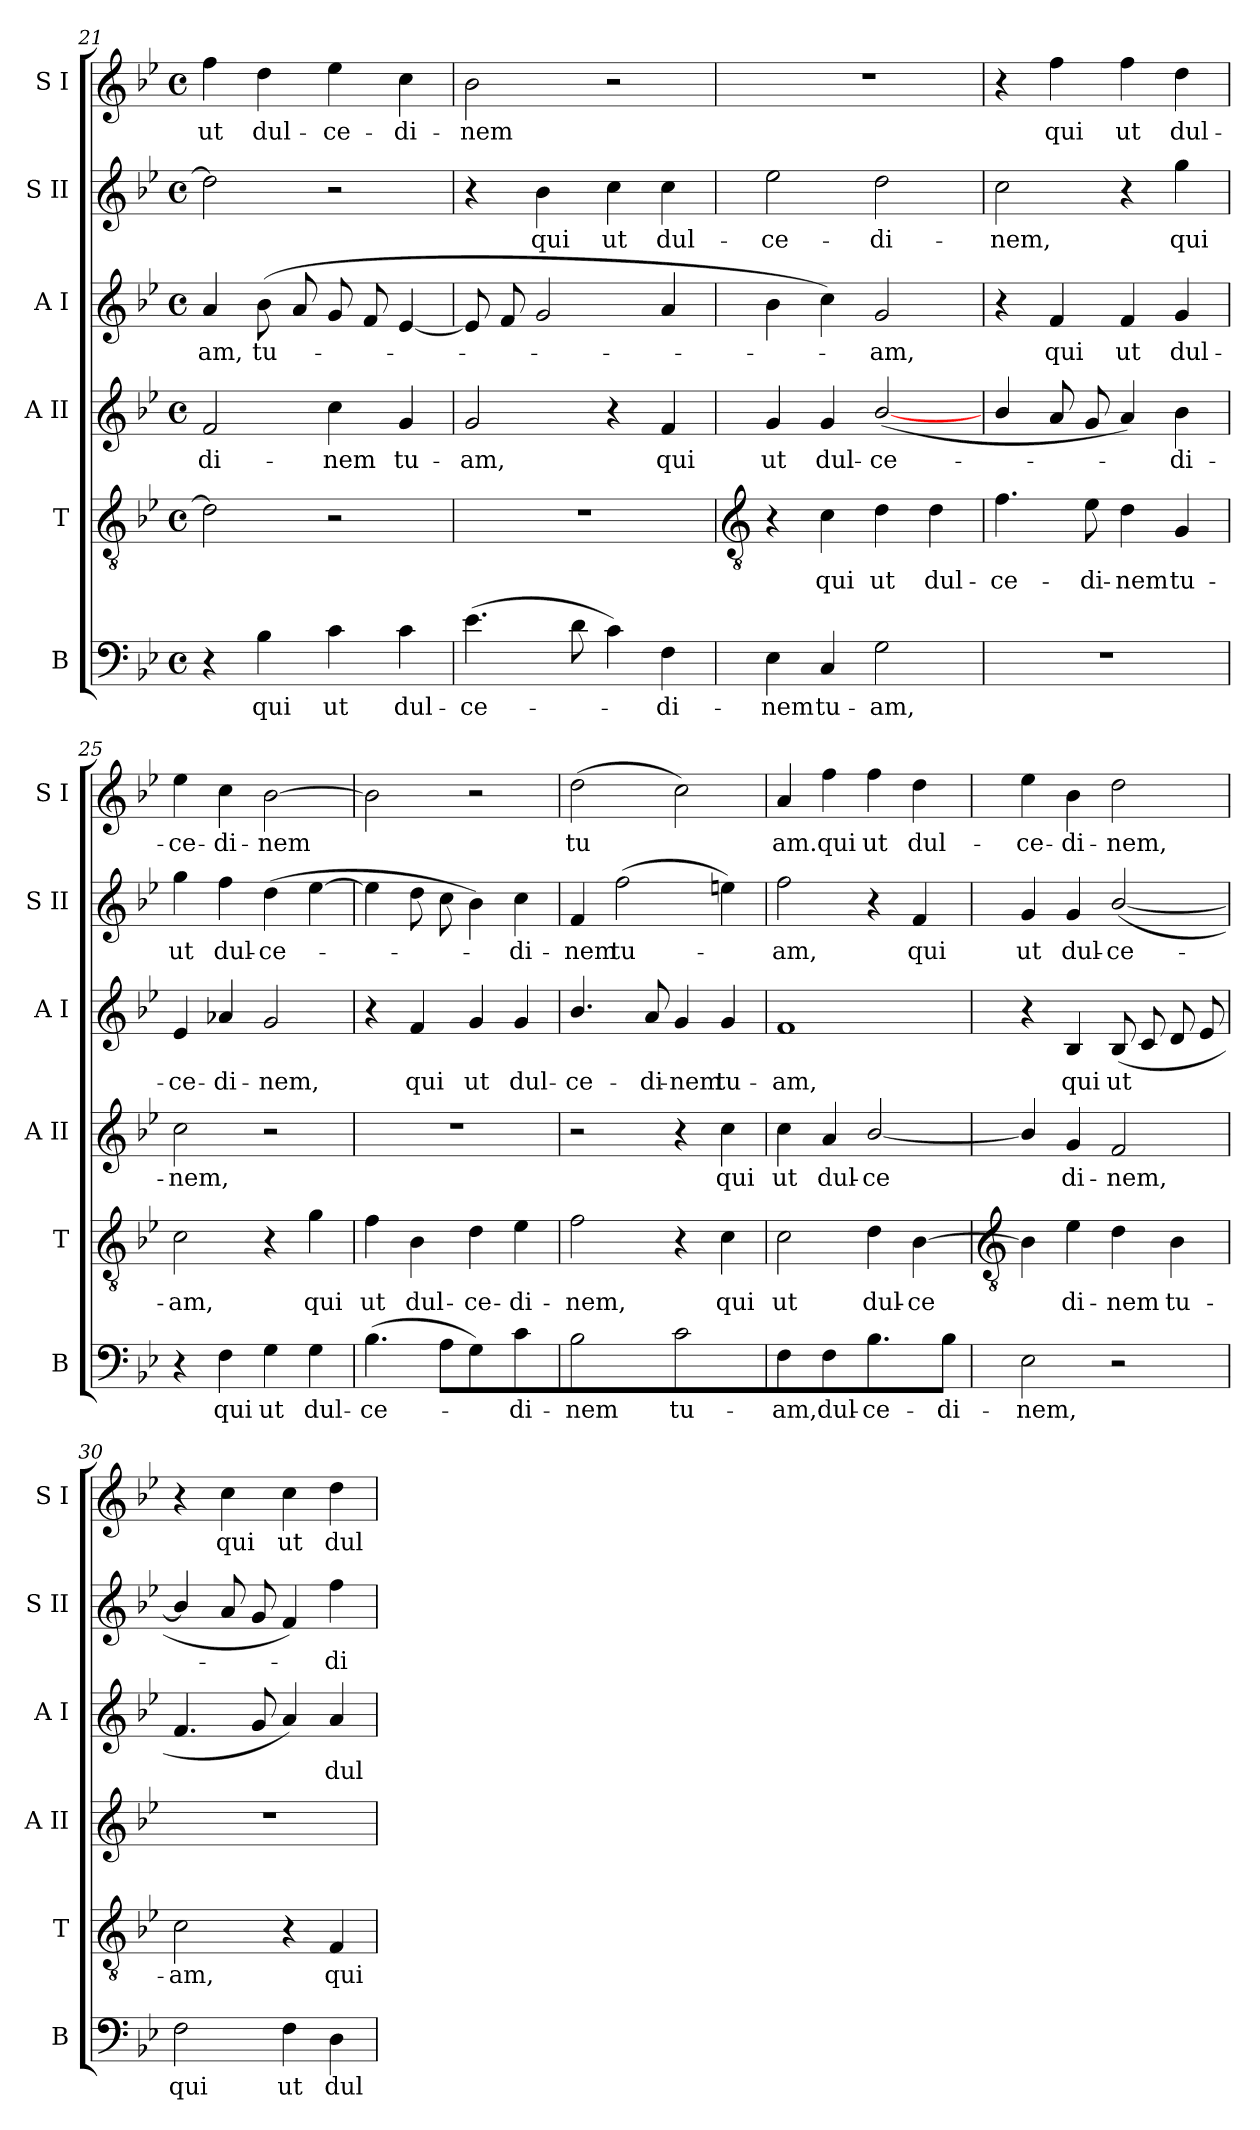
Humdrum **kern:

**kern	**text	**kern	**text	**kern	**text	**kern	**text	**kern	**text	**kern	**text
*part6	*part6	*part5	*part5	*part4	*part4	*part3	*part3	*part2	*part2	*part1	*part1
*staff6	*staff6	*staff5	*staff5	*staff4	*staff4	*staff3	*staff3	*staff2	*staff2	*staff1	*staff1
*I"B	*	*I"T	*	*I"A II	*	*I"A I	*	*I"S II	*	*I"S I	*
*I'B	*	*I'T	*	*I'A II	*	*I'A I	*	*I'S II	*	*I'S I	*
*clefF4	*	*clefGv2	*	*clefG2	*	*clefG2	*	*clefG2	*	*clefG2	*
*k[b-e-]	*	*k[b-e-]	*	*k[b-e-]	*	*k[b-e-]	*	*k[b-e-]	*	*k[b-e-]	*
*B-:	*	*B-:	*	*B-:	*	*B-:	*	*B-:	*	*B-:	*
*M4/4	*	*M4/4	*	*M4/4	*	*M4/4	*	*M4/4	*	*M4/4	*
*met(c)	*	*met(c)	*	*met(c)	*	*met(c)	*	*met(c)	*	*met(c)	*
=21	=21	=21	=21	=21	=21	=21	=21	=21	=21	=21	=21
!	!	!	!	!	!LO:LY:b	!	!LO:LY:b	!	!	!	!LO:LY:b
4r	.	2d]	.	2f	-di-	4a	am,	2dd]	.	4ff	ut
!	!LO:LY:b	!	!	!	!	!	!LO:LY:b	!	!	!	!LO:LY:b
4B-	qui	.	.	.	.	(>8b-L	tu-	.	.	4dd	dul-
.	.	.	.	.	.	8a	.	.	.	.	.
!	!LO:LY:b	!	!	!	!LO:LY:b	!	!	!	!	!	!LO:LY:b
4c	ut	2r	.	4cc	-nem	8g	.	2r	.	4ee-	-ce-
.	.	.	.	.	.	8f	.	.	.	.	.
!	!LO:LY:b	!	!	!	!LO:LY:b	!	!	!	!	!	!LO:LY:b
4c	dul-	.	.	4g	tu-	[4e-	.	.	.	4cc	-di-
=22	=22	=22	=22	=22	=22	=22	=22	=22	=22	=22	=22
!	!LO:LY:b	!	!	!	!LO:LY:b	!	!	!	!	!	!LO:LY:b
(>4.e-	-ce-	1r	.	2g	-am,	8e-]	.	4r	.	2b-	-nem
.	.	.	.	.	.	8f	.	.	.	.	.
!	!	!	!	!	!	!	!	!	!LO:LY:b	!	!
.	.	.	.	.	.	2g	.	4b-	qui	.	.
8dL	.	.	.	.	.	.	.	.	.	.	.
!	!	!	!	!	!	!	!	!	!LO:LY:b	!	!
4c)	.	.	.	4r	.	.	.	4cc	ut	2r	.
!	!LO:LY:b	!	!	!	!LO:LY:b	!	!	!	!LO:LY:b	!	!
4F	di-	.	.	4f	qui	4a	.	4cc	dul-	.	.
!!LO:LB:g=z
=23	=23	=23	=23	=23	=23	=23	=23	=23	=23	=23	=23
*	*	*clefGv2	*	*	*	*	*	*	*	*	*
!	!LO:LY:b	!	!	!	!LO:LY:b	!	!	!	!LO:LY:b	!	!
4E-	-nem	4r	.	4g	ut	4b-	.	2ee-	-ce-	1r	.
!	!LO:LY:b	!	!LO:LY:b	!	!LO:LY:b	!	!	!	!	!	!
4C	tu-	4c	qui	4g	dul-	4cc)	.	.	.	.	.
!	!LO:LY:b	!	!LO:LY:b	!	!LO:LY:b	!	!LO:LY:b	!	!LO:LY:b	!	!
2G	-am,	4d	ut	(<[2b-/	-ce-	2g	am,	2dd	-di-	.	.
!	!	!	!LO:LY:b	!	!	!	!	!	!	!	!
.	.	4d	dul-	.	.	.	.	.	.	.	.
=24	=24	=24	=24	=24	=24	=24	=24	=24	=24	=24	=24
!	!	!	!LO:LY:b	!	!	!	!	!	!LO:LY:b	!	!
1r	.	4.f	-ce-	4b-/	.	4r	.	2cc	-nem,	4r	.
!	!	!	!	!	!	!	!LO:LY:b	!	!	!	!LO:LY:b
.	.	.	.	8aL	.	4f	qui	.	.	4ff	qui
!	!	!	!LO:LY:b	!	!	!	!	!	!	!	!
.	.	8e-	-di-	8g	.	.	.	.	.	.	.
!	!	!	!LO:LY:b	!	!	!	!LO:LY:b	!	!	!	!LO:LY:b
.	.	4d	-nem	4a)	.	4f	ut	4r	.	4ff	ut
!	!	!	!LO:LY:b	!	!LO:LY:b	!	!LO:LY:b	!	!LO:LY:b	!	!LO:LY:b
.	.	4G	tu-	4b-	di-	4g	dul-	4gg	qui	4dd	dul-
=25	=25	=25	=25	=25	=25	=25	=25	=25	=25	=25	=25
!	!	!	!LO:LY:b	!	!LO:LY:b	!	!LO:LY:b	!	!LO:LY:b	!	!LO:LY:b
4r	.	2c	-am,	2cc	-nem,	4e-	-ce-	4gg	ut	4ee-	-ce-
!	!LO:LY:b	!	!	!	!	!	!LO:LY:b	!	!LO:LY:b	!	!LO:LY:b
4F	qui	.	.	.	.	4a-X	-di-	4ff	dul-	4cc	-di-
!	!LO:LY:b	!	!	!	!	!	!LO:LY:b	!	!LO:LY:b	!	!LO:LY:b
4G	ut	4r	.	2r	.	2g	-nem,	(>4dd	-ce-	[2b-	-nem
!	!LO:LY:b	!	!LO:LY:b	!	!	!	!	!	!	!	!
4G	dul-	4g	qui	.	.	.	.	[4ee-	.	.	.
=26	=26	=26	=26	=26	=26	=26	=26	=26	=26	=26	=26
!	!LO:LY:b	!	!LO:LY:b	!	!	!	!	!	!	!	!
(>4.B-	-ce-	4f	ut	1r	.	4r	.	4ee-]	.	2b-]	.
!	!	!	!LO:LY:b	!	!	!	!LO:LY:b	!	!	!	!
.	.	4B-	dul-	.	.	4f	qui	8ddL	.	.	.
8AL	.	.	.	.	.	.	.	8cc	.	.	.
!	!	!	!LO:LY:b	!	!	!	!LO:LY:b	!	!	!	!
4G)	.	4d	-ce-	.	.	4g	ut	4b-)	.	2r	.
!	!LO:LY:b	!	!LO:LY:b	!	!	!	!LO:LY:b	!	!LO:LY:b	!	!
4c	di-	4e-	-di-	.	.	4g	dul-	4cc	di-	.	.
=27	=27	=27	=27	=27	=27	=27	=27	=27	=27	=27	=27
!	!LO:LY:b	!	!LO:LY:b	!	!	!	!LO:LY:b	!	!LO:LY:b	!	!LO:LY:b
2B-	-nem	2f	-nem,	2r	.	4.b-/	-ce-	4f	-nem	(>2dd	tu
!	!	!	!	!	!	!	!	!	!LO:LY:b	!	!
.	.	.	.	.	.	.	.	(>2ff	tu-	.	.
!	!	!	!	!	!	!	!LO:LY:b	!	!	!	!
.	.	.	.	.	.	8a	-di-	.	.	.	.
!	!LO:LY:b	!	!	!	!	!	!LO:LY:b	!	!	!	!
2c	tu-	4r	.	4r	.	4g	-nem	.	.	2cc)	.
!	!	!	!LO:LY:b	!	!LO:LY:b	!	!LO:LY:b	!	!	!	!
.	.	4c	qui	4cc	qui	4g	tu-	4een)	.	.	.
=28	=28	=28	=28	=28	=28	=28	=28	=28	=28	=28	=28
!	!LO:LY:b	!	!LO:LY:b	!	!LO:LY:b	!	!LO:LY:b	!	!LO:LY:b	!	!LO:LY:b
4F	-am,	2c	ut	4cc	ut	1f	-am,	2ff	am,	4a	am.
!	!LO:LY:b	!	!	!	!LO:LY:b	!	!	!	!	!	!LO:LY:b
4F	dul-	.	.	4a	dul-	.	.	.	.	4ff	qui
!	!LO:LY:b	!	!LO:LY:b	!	!LO:LY:b	!	!	!	!	!	!LO:LY:b
4.B-	-ce-	4d	dul-	[2b-/	-ce	.	.	4r	.	4ff	ut
!	!	!	!LO:LY:b	!	!	!	!	!	!LO:LY:b	!	!LO:LY:b
.	.	[4B-	-ce	.	.	.	.	4f	qui	4dd	dul-
!	!LO:LY:b	!	!	!	!	!	!	!	!	!	!
8B-J	-di-	.	.	.	.	.	.	.	.	.	.
!!LO:LB:g=z
=29	=29	=29	=29	=29	=29	=29	=29	=29	=29	=29	=29
*	*	*clefGv2	*	*	*	*	*	*	*	*	*
!	!LO:LY:b	!	!	!	!	!	!	!	!LO:LY:b	!	!LO:LY:b
2E-	-nem,	4B-]	.	4b-/]	.	4r	.	4g	ut	4ee-	-ce-
!	!	!	!LO:LY:b	!	!LO:LY:b	!	!LO:LY:b	!	!LO:LY:b	!	!LO:LY:b
.	.	4e-	di-	4g	di-	4B-	qui	4g	dul-	4b-	-di-
!	!	!	!LO:LY:b	!	!LO:LY:b	!	!LO:LY:b	!	!LO:LY:b	!	!LO:LY:b
2r	.	4d	-nem	2f	-nem,	(<8B-L	ut	(<[2b-/	-ce-	2dd	-nem,
.	.	.	.	.	.	8c	.	.	.	.	.
!	!	!	!LO:LY:b	!	!	!	!	!	!	!	!
.	.	4B-	tu-	.	.	8d	.	.	.	.	.
.	.	.	.	.	.	8e-	.	.	.	.	.
=30	=30	=30	=30	=30	=30	=30	=30	=30	=30	=30	=30
!	!LO:LY:b	!	!LO:LY:b	!	!	!	!	!	!	!	!
2F	qui	2c	-am,	1r	.	4.f	.	4b-/]	.	4r	.
!	!	!	!	!	!	!	!	!	!	!	!LO:LY:b
.	.	.	.	.	.	.	.	8aL	.	4cc	qui
.	.	.	.	.	.	8g	.	8g	.	.	.
!	!LO:LY:b	!	!	!	!	!	!	!	!	!	!LO:LY:b
4F	ut	4r	.	.	.	4a)	.	4f)	.	4cc	ut
!	!LO:LY:b	!	!LO:LY:b	!	!	!	!LO:LY:b	!	!LO:LY:b	!	!LO:LY:b
4D	dul-	4F	qui	.	.	4a	dul-	4ff	di-	4dd	dul-
=	=	=	=	=	=	=	=	=	=	=	=
*-	*-	*-	*-	*-	*-	*-	*-	*-	*-	*-	*-
